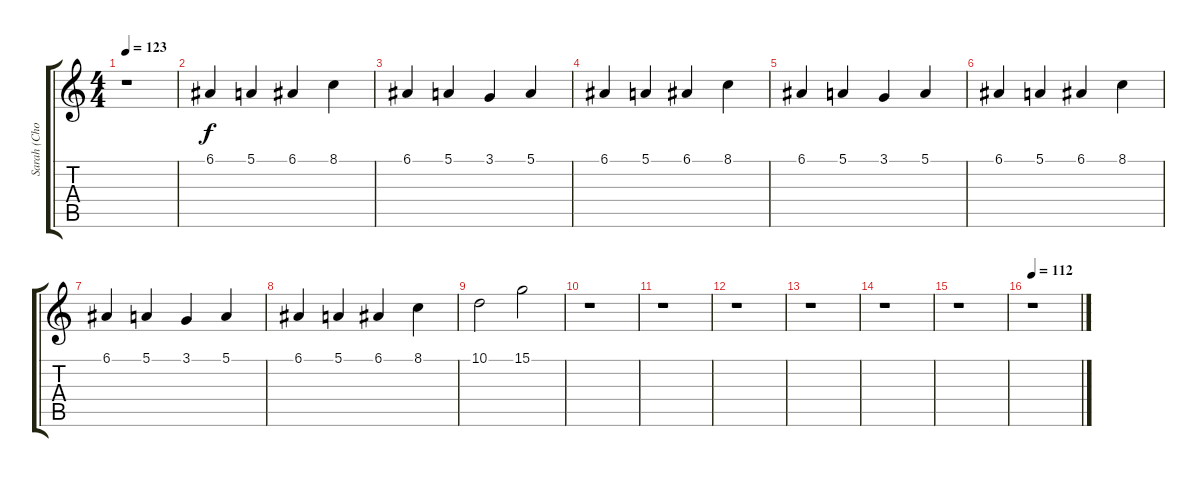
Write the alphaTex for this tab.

\track ("Sarah (Choir)" "Sarah (Cho") {instrument pad4choir}
\staff {score tabs}
\tuning (E4 B3 G3 D3 A2 D2) {hide}
\ts (4 4)
\tempo 123
\clef g2
\ks c
r.1{dy f} |
6.1.4 5.1.4 6.1.4 8.1.4 |
6.1.4 5.1.4 3.1.4 5.1.4 |
6.1.4 5.1.4 6.1.4 8.1.4 |
6.1.4 5.1.4 3.1.4 5.1.4 |
6.1.4 5.1.4 6.1.4 8.1.4 |
6.1.4 5.1.4 3.1.4 5.1.4 |
6.1.4 5.1.4 6.1.4 8.1.4 |
10.1.2 15.1.2 |
r.1 |
r.1 |
r.1 |
r.1 |
r.1 |
r.1 |
\tempo 112
r.1
